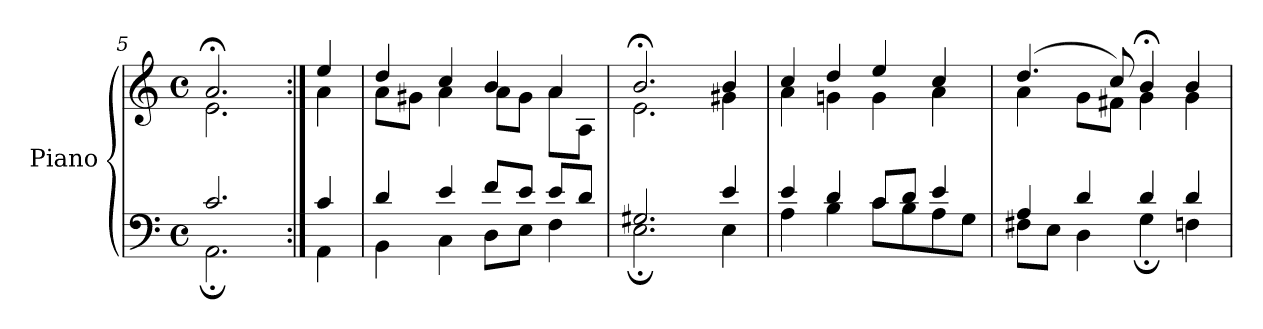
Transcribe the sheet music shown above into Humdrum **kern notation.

**kern	**kern
*part1	*part1
*staff2	*staff1
*I"Piano	*
*I'Pno	*
*clefF4	*clefG2
*k[]	*k[]
*M4/4	*M4/4
*met(c)	*met(c)
=5	=5
*^	*^
2.c/	2.AA;\	2.a;</	2.e\
=6:|!	=6:|!	=6:|!	=6:|!
4c/	4AA\	4ee/	4a\
=7	=7	=7	=7
4d/	4BB\	4dd/	8a\L
.	.	.	8g#X\J
4e/	4C\	4cc/	4a\
8f/L	8D\L	4b/	8a\L
8e/J	8E\J	.	8g#\J
8e/L	4F\	4a/	8a\L
8d/J	.	.	8A\J
=8	=8	=8	=8
2.G#X/	2.E;\	2.b;</	2.e\
4e/	4E\	4b/	4g#X\
=9	=9	=9	=9
4e/	4A\	4cc/	4a\
4d/	4B\	4dd/	4gn\
8c/L	8c\L	4ee/	4g\
8d/J	8B\	.	.
4e/	8A\	4cc/	4a\
.	8G\J	.	.
=10	=10	=10	=10
4A/	8F#X\L	(>4.dd/	4a\
.	8E\J	.	.
4d/	4D\	.	8g\L
.	.	8cc/)	8f#X\J
4d/	4G;\	4b;</	4g\
4d/	4Fn\	4b/	4g\
*v	*v	*	*
*	*v	*v
=	=
*-	*-
